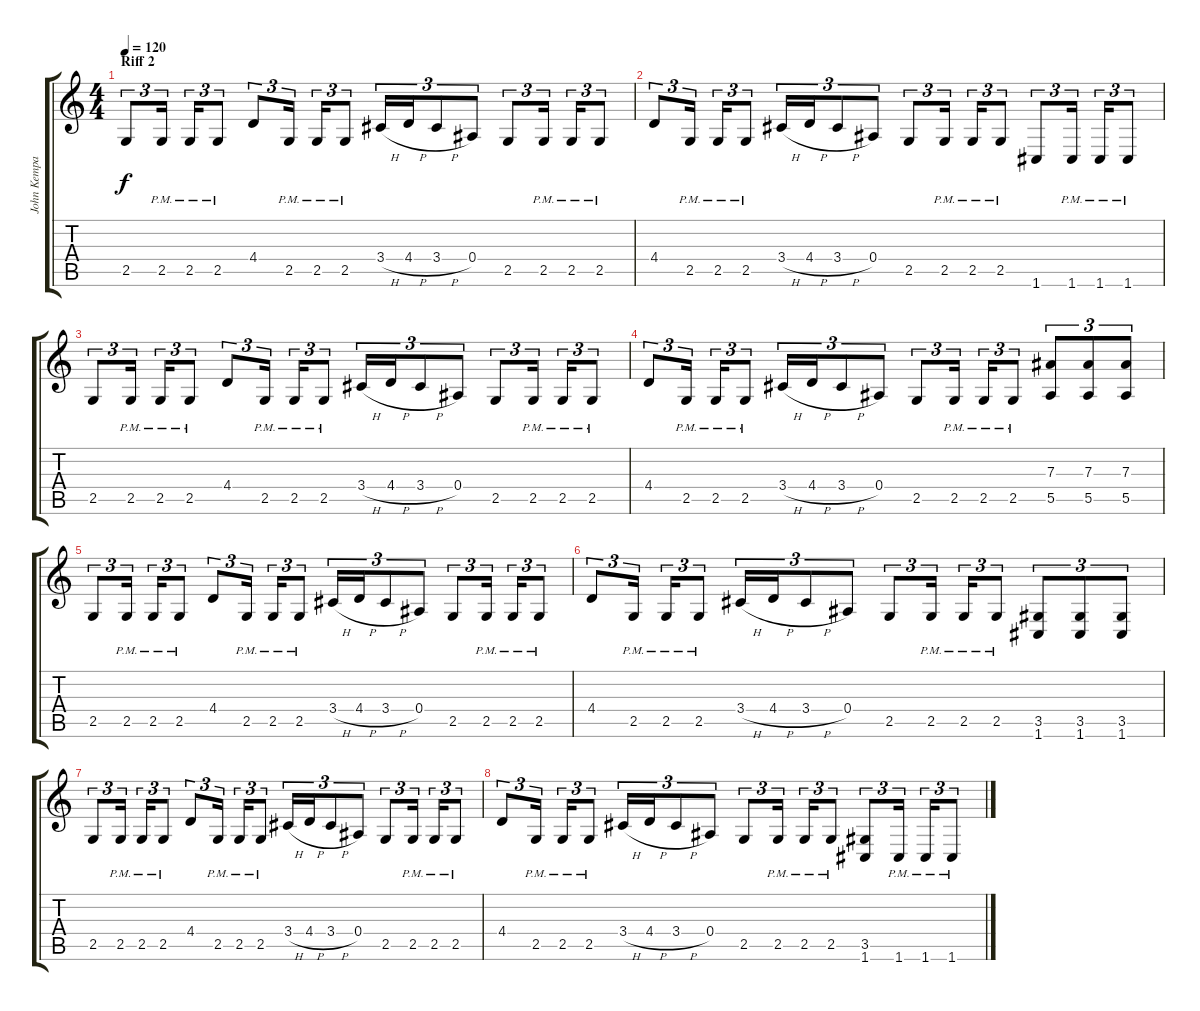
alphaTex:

\track ("John Kempainen (Rhythm Guitar)" "John Kempa") {instrument distortionguitar}
\staff {score tabs}
\tuning (C4 G3 Eb3 Bb2 F2 C2) {hide}
\ts (4 4)
\section ("" "Riff 2")
\tempo 120
\clef g2
\ks c
2.5.8{tu (3 2) dy f} 2.5{pm}.16{tu (3 2)} 2.5{pm}.16{tu (3 2)} 2.5{pm}.8{tu (3 2)} 4.4.8{tu (3 2)} 2.5{pm}.16{tu (3 2)} 2.5{pm}.16{tu (3 2)} 2.5{pm}.8{tu (3 2)} 3.4{h}.16{tu (3 2)} 4.4{h}.16{tu (3 2)} 3.4{h}.8{tu (3 2)} 0.4.8{tu (3 2)} 2.5.8{tu (3 2)} 2.5{pm}.16{tu (3 2)} 2.5{pm}.16{tu (3 2)} 2.5{pm}.8{tu (3 2)} |
4.4.8{tu (3 2)} 2.5{pm}.16{tu (3 2)} 2.5{pm}.16{tu (3 2)} 2.5{pm}.8{tu (3 2)} 3.4{h}.16{tu (3 2)} 4.4{h}.16{tu (3 2)} 3.4{h}.8{tu (3 2)} 0.4.8{tu (3 2)} 2.5.8{tu (3 2)} 2.5{pm}.16{tu (3 2)} 2.5{pm}.16{tu (3 2)} 2.5{pm}.8{tu (3 2)} 1.6.8{tu (3 2)} 1.6{pm}.16{tu (3 2)} 1.6{pm}.16{tu (3 2)} 1.6{pm}.8{tu (3 2)} |
2.5.8{tu (3 2)} 2.5{pm}.16{tu (3 2)} 2.5{pm}.16{tu (3 2)} 2.5{pm}.8{tu (3 2)} 4.4.8{tu (3 2)} 2.5{pm}.16{tu (3 2)} 2.5{pm}.16{tu (3 2)} 2.5{pm}.8{tu (3 2)} 3.4{h}.16{tu (3 2)} 4.4{h}.16{tu (3 2)} 3.4{h}.8{tu (3 2)} 0.4.8{tu (3 2)} 2.5.8{tu (3 2)} 2.5{pm}.16{tu (3 2)} 2.5{pm}.16{tu (3 2)} 2.5{pm}.8{tu (3 2)} |
4.4.8{tu (3 2)} 2.5{pm}.16{tu (3 2)} 2.5{pm}.16{tu (3 2)} 2.5{pm}.8{tu (3 2)} 3.4{h}.16{tu (3 2)} 4.4{h}.16{tu (3 2)} 3.4{h}.8{tu (3 2)} 0.4.8{tu (3 2)} 2.5.8{tu (3 2)} 2.5{pm}.16{tu (3 2)} 2.5{pm}.16{tu (3 2)} 2.5{pm}.8{tu (3 2)} (7.3 5.5).8{tu (3 2)} (7.3 5.5).8{tu (3 2)} (7.3 5.5).8{tu (3 2)} |
2.5.8{tu (3 2)} 2.5{pm}.16{tu (3 2)} 2.5{pm}.16{tu (3 2)} 2.5{pm}.8{tu (3 2)} 4.4.8{tu (3 2)} 2.5{pm}.16{tu (3 2)} 2.5{pm}.16{tu (3 2)} 2.5{pm}.8{tu (3 2)} 3.4{h}.16{tu (3 2)} 4.4{h}.16{tu (3 2)} 3.4{h}.8{tu (3 2)} 0.4.8{tu (3 2)} 2.5.8{tu (3 2)} 2.5{pm}.16{tu (3 2)} 2.5{pm}.16{tu (3 2)} 2.5{pm}.8{tu (3 2)} |
4.4.8{tu (3 2)} 2.5{pm}.16{tu (3 2)} 2.5{pm}.16{tu (3 2)} 2.5{pm}.8{tu (3 2)} 3.4{h}.16{tu (3 2)} 4.4{h}.16{tu (3 2)} 3.4{h}.8{tu (3 2)} 0.4.8{tu (3 2)} 2.5.8{tu (3 2)} 2.5{pm}.16{tu (3 2)} 2.5{pm}.16{tu (3 2)} 2.5{pm}.8{tu (3 2)} (3.5 1.6).8{tu (3 2)} (3.5 1.6).8{tu (3 2)} (3.5 1.6).8{tu (3 2)} |
2.5.8{tu (3 2)} 2.5{pm}.16{tu (3 2)} 2.5{pm}.16{tu (3 2)} 2.5{pm}.8{tu (3 2)} 4.4.8{tu (3 2)} 2.5{pm}.16{tu (3 2)} 2.5{pm}.16{tu (3 2)} 2.5{pm}.8{tu (3 2)} 3.4{h}.16{tu (3 2)} 4.4{h}.16{tu (3 2)} 3.4{h}.8{tu (3 2)} 0.4.8{tu (3 2)} 2.5.8{tu (3 2)} 2.5{pm}.16{tu (3 2)} 2.5{pm}.16{tu (3 2)} 2.5{pm}.8{tu (3 2)} |
4.4.8{tu (3 2)} 2.5{pm}.16{tu (3 2)} 2.5{pm}.16{tu (3 2)} 2.5{pm}.8{tu (3 2)} 3.4{h}.16{tu (3 2)} 4.4{h}.16{tu (3 2)} 3.4{h}.8{tu (3 2)} 0.4.8{tu (3 2)} 2.5.8{tu (3 2)} 2.5{pm}.16{tu (3 2)} 2.5{pm}.16{tu (3 2)} 2.5{pm}.8{tu (3 2)} (3.5 1.6).8{tu (3 2)} 1.6{pm}.16{tu (3 2)} 1.6{pm}.16{tu (3 2)} 1.6{pm}.8{tu (3 2)}
